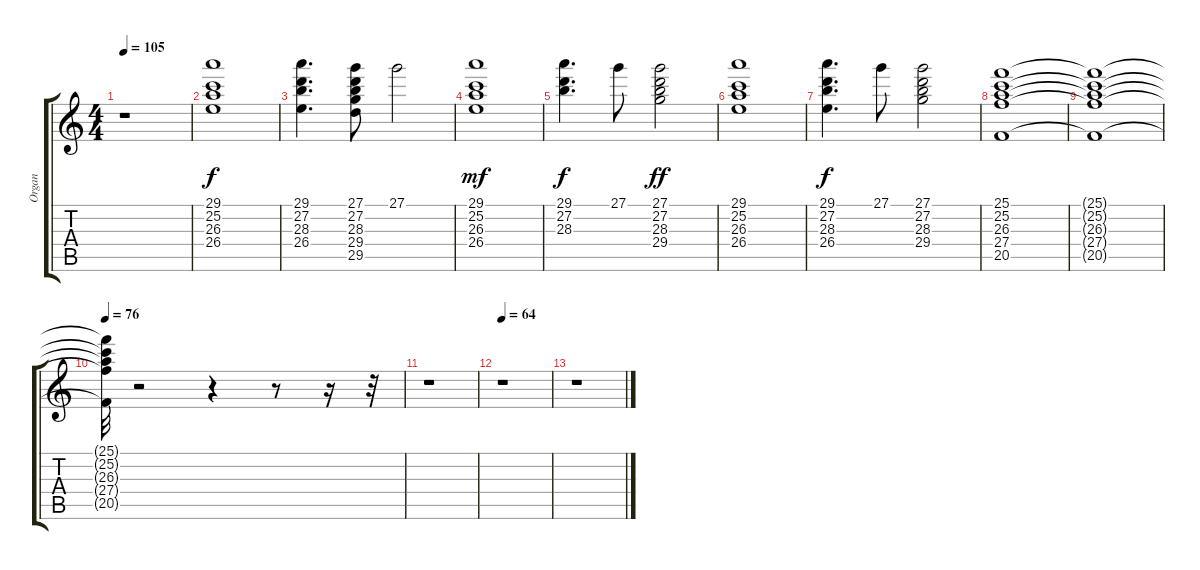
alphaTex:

\track ("Organ" "Organ") {instrument rockorgan}
\staff {score tabs}
\tuning (E4 B3 G3 D3 A2 E2) {hide}
\ts (4 4)
\tempo 105
\clef g2
\ks c
r.1{dy f} |
(29.1 25.2 26.3 26.4).1 |
(29.1 27.2 28.3 26.4).4{d} (27.1 27.2 28.3 29.4 29.5).8 27.1.2 |
(29.1 25.2 26.3 26.4).1{dy mf} |
(29.1 27.2 28.3).4{d dy f} 27.1.8 (27.1 27.2 28.3 29.4).2{dy ff} |
(29.1 25.2 26.3 26.4).1 |
(29.1 27.2 28.3 26.4).4{d dy f} 27.1.8 (27.1 27.2 28.3 29.4).2 |
(25.1 25.2 26.3 27.4 20.5).1 |
(25.1{t} 25.2{t} 26.3{t} 27.4{t} 20.5{t}).1 |
\tempo 76
(25.1{t} 25.2{t} 26.3{t} 27.4{t} 20.5{t}).32 r.2 r.4 r.8 r.16 r.32 |
r.1 |
\tempo 64
r.1 |
r.1
